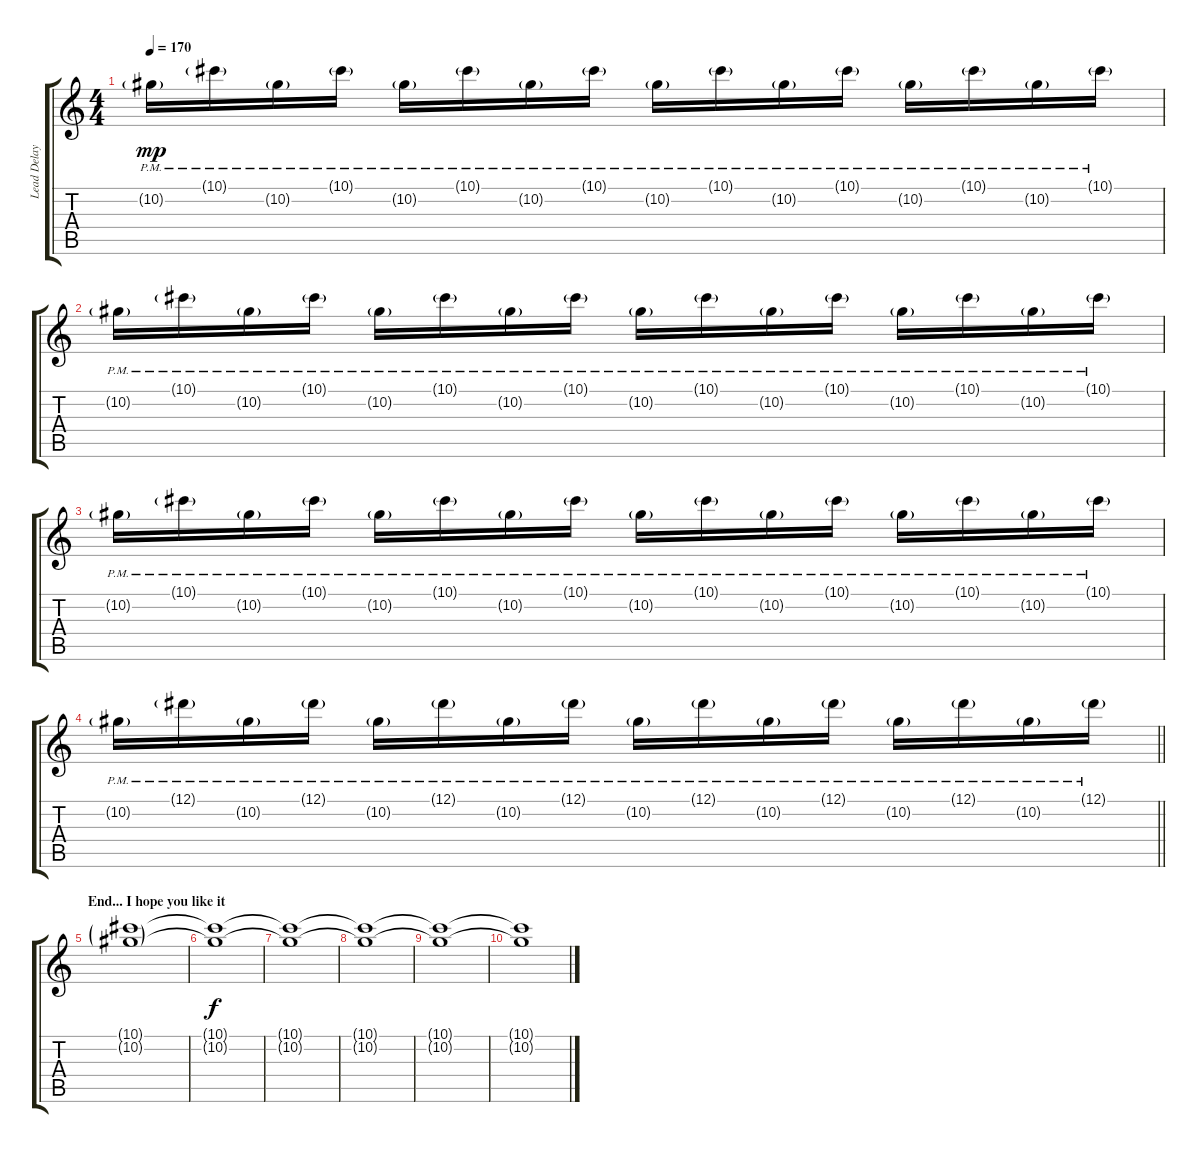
\track ("Lead Delay" "Lead Delay") {instrument overdrivenguitar}
\staff {score tabs}
\tuning (Eb4 Bb3 Gb3 Db3 Ab2 Db2) {hide}
\ts (4 4)
\tempo 170
\clef g2
\ks c
10.2{g pm}.16{dy mp} 10.1{g pm}.16 10.2{g pm}.16 10.1{g pm}.16 10.2{g pm}.16 10.1{g pm}.16 10.2{g pm}.16 10.1{g pm}.16 10.2{g pm}.16 10.1{g pm}.16 10.2{g pm}.16 10.1{g pm}.16 10.2{g pm}.16 10.1{g pm}.16 10.2{g pm}.16 10.1{g pm}.16 |
10.2{g pm}.16 10.1{g pm}.16 10.2{g pm}.16 10.1{g pm}.16 10.2{g pm}.16 10.1{g pm}.16 10.2{g pm}.16 10.1{g pm}.16 10.2{g pm}.16 10.1{g pm}.16 10.2{g pm}.16 10.1{g pm}.16 10.2{g pm}.16 10.1{g pm}.16 10.2{g pm}.16 10.1{g pm}.16 |
10.2{g pm}.16 10.1{g pm}.16 10.2{g pm}.16 10.1{g pm}.16 10.2{g pm}.16 10.1{g pm}.16 10.2{g pm}.16 10.1{g pm}.16 10.2{g pm}.16 10.1{g pm}.16 10.2{g pm}.16 10.1{g pm}.16 10.2{g pm}.16 10.1{g pm}.16 10.2{g pm}.16 10.1{g pm}.16 |
\barLineRight lightlight
10.2{g pm}.16 12.1{g pm}.16 10.2{g pm}.16 12.1{g pm}.16 10.2{g pm}.16 12.1{g pm}.16 10.2{g pm}.16 12.1{g pm}.16 10.2{g pm}.16 12.1{g pm}.16 10.2{g pm}.16 12.1{g pm}.16 10.2{g pm}.16 12.1{g pm}.16 10.2{g pm}.16 12.1{g pm}.16 |
\section ("" "End... I hope you like it")
(10.1{g} 10.2{g}).1 |
(10.1{t} 10.2{t}).1{dy f} |
(10.1{t} 10.2{t}).1 |
(10.1{t} 10.2{t}).1 |
(10.1{t} 10.2{t}).1 |
(10.1{t} 10.2{t}).1
